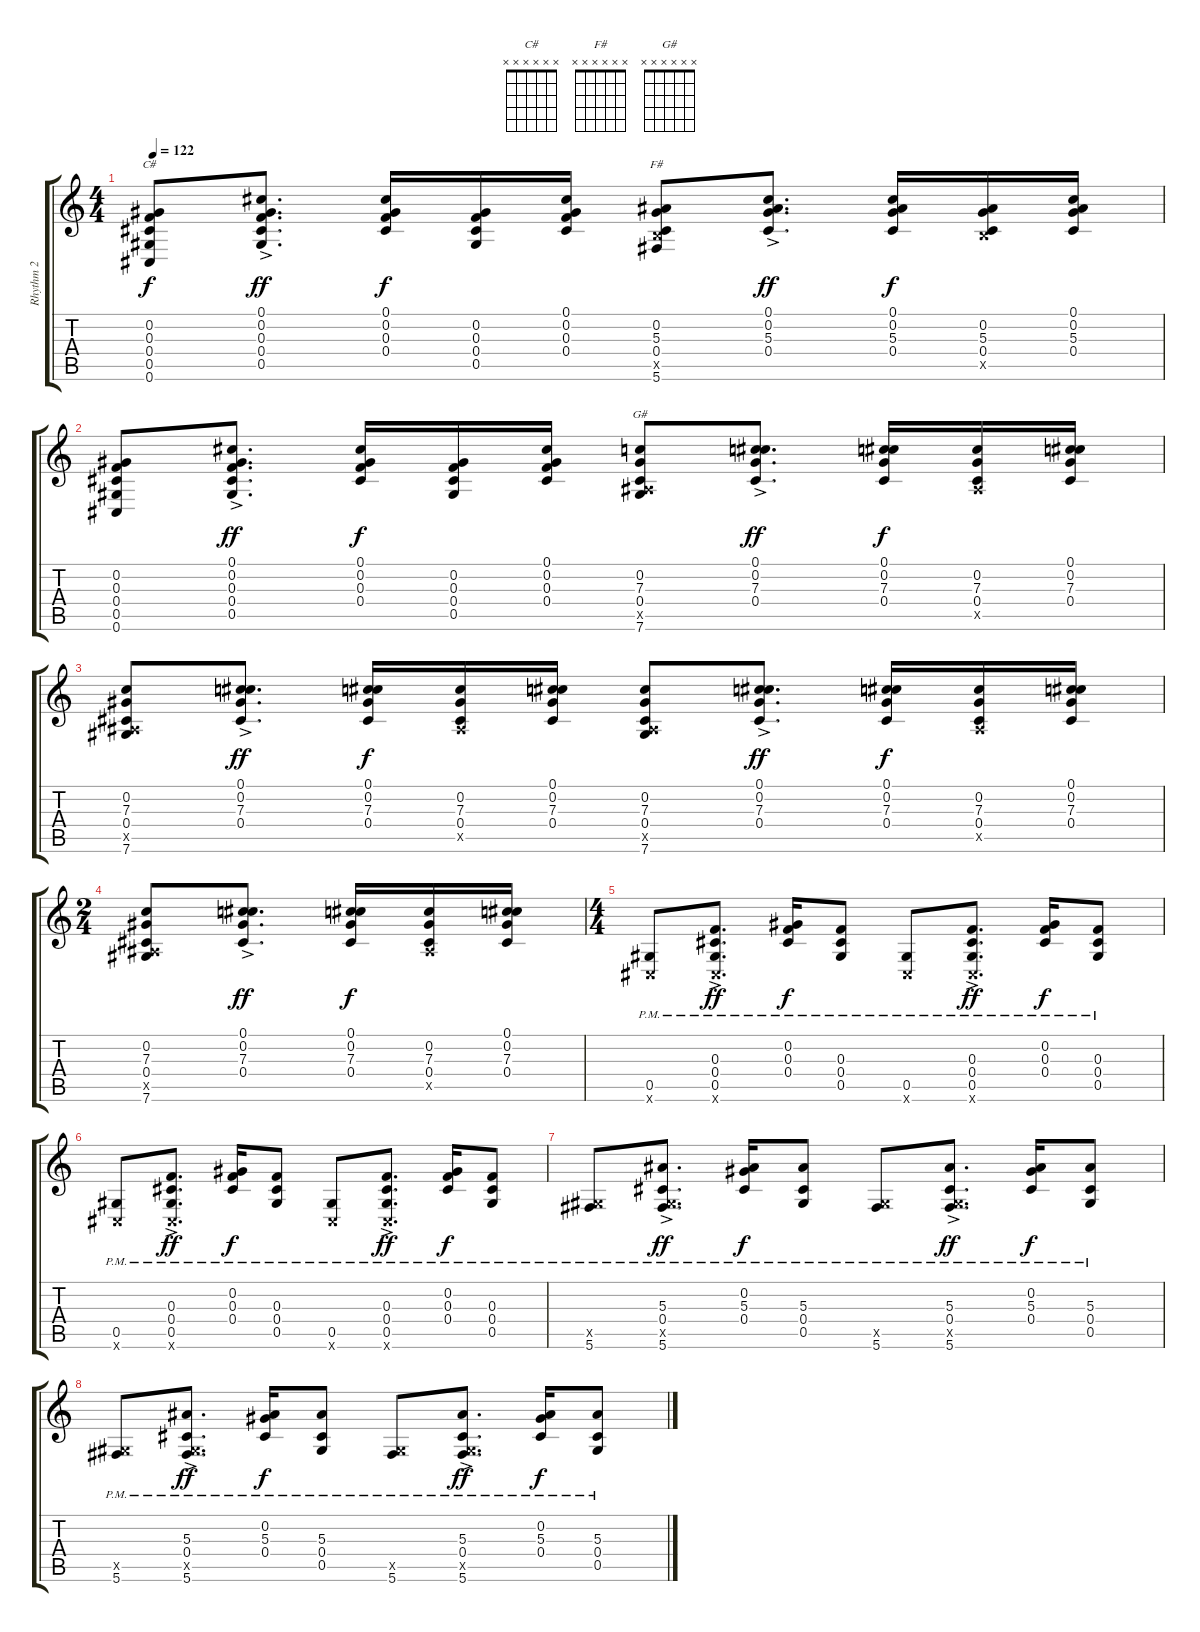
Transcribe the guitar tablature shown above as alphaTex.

\track ("Rhythm 2" "Rhythm 2") {instrument acousticguitarsteel}
\staff {score tabs}
\tuning (Db4 Ab3 F3 Db3 Ab2 Db2) {hide}
\chord ("C#" x x x x x x)
\chord ("F#" x x x x x x)
\chord ("G#" x x x x x x)
\ts (4 4)
\tempo 122
\clef g2
\ks c
(0.2 0.3 0.4 0.5 0.6).8{ch "C#" dy f} (0.1 0.2 0.3{ac} 0.4 0.5).8{d dy ff} (0.1 0.2 0.3 0.4).16{dy f} (0.2 0.3 0.4 0.5).16 (0.1 0.2 0.3 0.4).16 (0.2 5.3 0.4 3.5{x} 5.6).8{ch "F#"} (0.1 0.2{ac} 5.3 0.4).8{d dy ff} (0.1 0.2 5.3 0.4).16{dy f} (0.2 5.3 0.4 3.5{x}).16 (0.1 0.2 5.3 0.4).16 |
(0.2 0.3 0.4 0.5 0.6).8 (0.1{ac} 0.2 0.3 0.4 0.5).8{d dy ff} (0.1 0.2 0.3 0.4).16{dy f} (0.2 0.3 0.4 0.5).16 (0.1 0.2 0.3 0.4).16 (0.2 7.3 0.4 2.5{x} 7.6).8{ch "G#"} (0.1 0.2{ac} 7.3 0.4).8{d dy ff} (0.1 0.2 7.3 0.4).16{dy f} (0.2 7.3 0.4 2.5{x}).16 (0.1 0.2 7.3 0.4).16 |
(0.2 7.3 0.4 2.5{x} 7.6).8 (0.1 0.2{ac} 7.3 0.4).8{d dy ff} (0.1 0.2 7.3 0.4).16{dy f} (0.2 7.3 0.4 2.5{x}).16 (0.1 0.2 7.3 0.4).16 (0.2 7.3 0.4 2.5{x} 7.6).8 (0.1 0.2{ac} 7.3 0.4).8{d dy ff} (0.1 0.2 7.3 0.4).16{dy f} (0.2 7.3 0.4 2.5{x}).16 (0.1 0.2 7.3 0.4).16 |
\ts (2 4)
(0.2 7.3 0.4 2.5{x} 7.6).8 (0.1 0.2{ac} 7.3 0.4).8{d dy ff} (0.1 0.2 7.3 0.4).16{dy f} (0.2 7.3 0.4 2.5{x}).16 (0.1 0.2 7.3 0.4).16 |
\ts (4 4)
(0.5{pm} 0.6{pm x}).8 (0.3{ac pm} 0.4{pm} 0.5{pm} 0.6{pm x}).8{d dy ff} (0.2{pm} 0.3{pm} 0.4{pm}).16{dy f} (0.3{pm} 0.4{pm} 0.5{pm}).8 (0.5{pm} 0.6{pm x}).8 (0.3{ac pm} 0.4{pm} 0.5{pm} 0.6{pm x}).8{d dy ff} (0.2{pm} 0.3{pm} 0.4{pm}).16{dy f} (0.3{pm} 0.4{pm} 0.5{pm}).8 |
(0.5{pm} 0.6{pm x}).8 (0.3{ac pm} 0.4{pm} 0.5{pm} 0.6{pm x}).8{d dy ff} (0.2{pm} 0.3{pm} 0.4{pm}).16{dy f} (0.3{pm} 0.4{pm} 0.5{pm}).8 (0.5{pm} 0.6{pm x}).8 (0.3{ac pm} 0.4{pm} 0.5{pm} 0.6{pm x}).8{d dy ff} (0.2{pm} 0.3{pm} 0.4{pm}).16{dy f} (0.3{pm} 0.4{pm} 0.5{pm}).8 |
(0.5{pm x} 5.6{pm}).8 (5.3{ac pm} 0.4{pm} 0.5{pm x} 5.6{pm}).8{d dy ff} (0.2{pm} 5.3{pm} 0.4{pm}).16{dy f} (5.3{pm} 0.4{pm} 0.5{pm}).8 (0.5{pm x} 5.6{pm}).8 (5.3{pm} 0.4{ac pm} 0.5{pm x} 5.6{pm}).8{d dy ff} (0.2{pm} 5.3{pm} 0.4{pm}).16{dy f} (5.3{pm} 0.4{pm} 0.5{pm}).8 |
(0.5{pm x} 5.6{pm}).8 (5.3{ac pm} 0.4{pm} 0.5{pm x} 5.6{pm}).8{d dy ff} (0.2{pm} 5.3{pm} 0.4{pm}).16{dy f} (5.3{pm} 0.4{pm} 0.5{pm}).8 (0.5{pm x} 5.6{pm}).8 (5.3{pm} 0.4{ac pm} 0.5{pm x} 5.6{pm}).8{d dy ff} (0.2{pm} 5.3{pm} 0.4{pm}).16{dy f} (5.3{pm} 0.4{pm} 0.5{pm}).8
